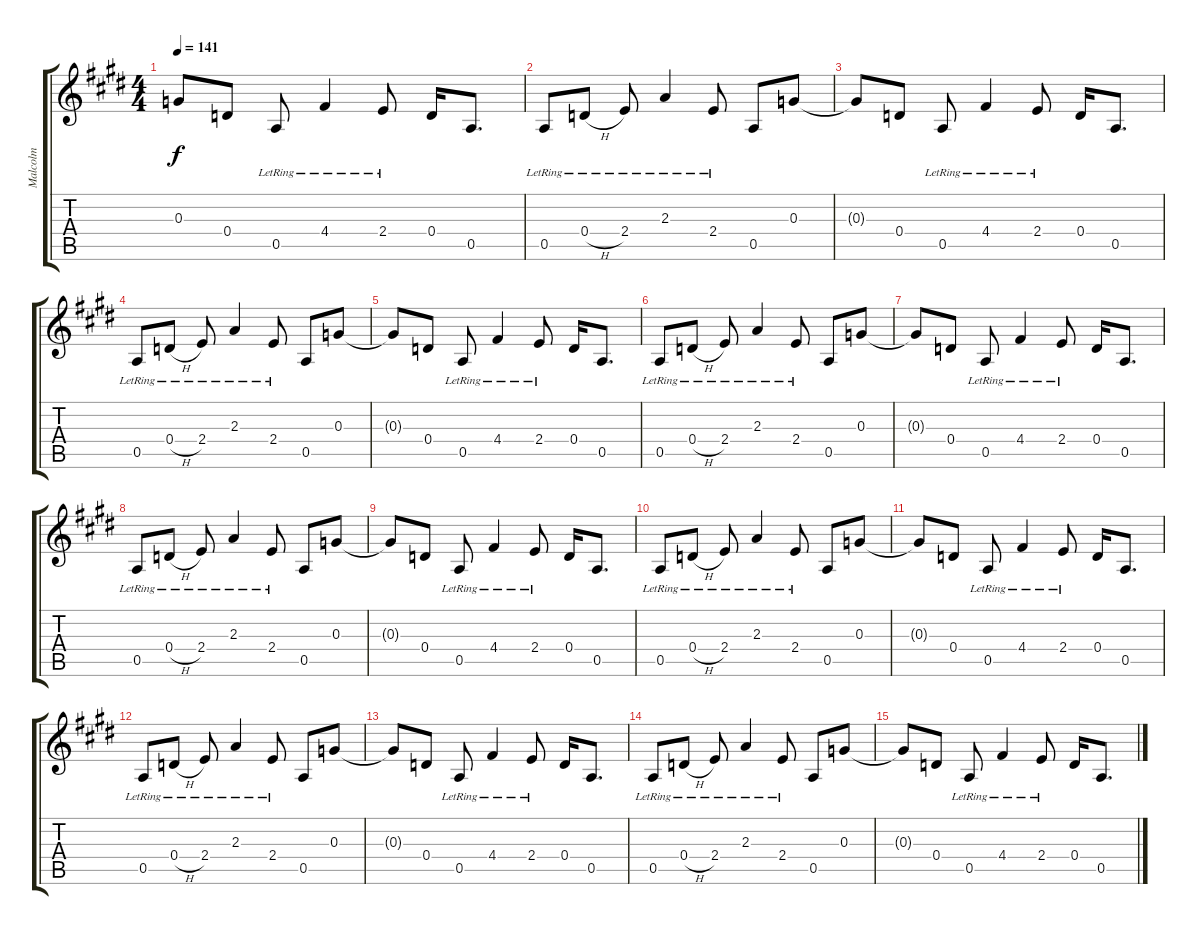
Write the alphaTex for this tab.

\track ("Malcolm" "Malcolm") {instrument distortionguitar}
\staff {score tabs}
\tuning (E4 B3 G3 D3 A2 E2) {hide}
\ts (4 4)
\tempo 141
\clef g2
\ks e
0.3{t}.8{dy f} 0.4.8 0.5{lr}.8 4.4{lr}.4 2.4{lr}.8 0.4.16 0.5.8{d} |
0.5{lr}.8 0.4{h lr}.8 2.4{lr}.8 2.3{lr}.4 2.4{lr}.8 0.5.8 0.3.8 |
0.3{t}.8 0.4.8 0.5{lr}.8 4.4{lr}.4 2.4{lr}.8 0.4.16 0.5.8{d} |
0.5{lr}.8 0.4{h lr}.8 2.4{lr}.8 2.3{lr}.4 2.4{lr}.8 0.5.8 0.3.8 |
0.3{t}.8 0.4.8 0.5{lr}.8 4.4{lr}.4 2.4{lr}.8 0.4.16 0.5.8{d} |
0.5{lr}.8 0.4{h lr}.8 2.4{lr}.8 2.3{lr}.4 2.4{lr}.8 0.5.8 0.3.8 |
0.3{t}.8 0.4.8 0.5{lr}.8 4.4{lr}.4 2.4{lr}.8 0.4.16 0.5.8{d} |
0.5{lr}.8 0.4{h lr}.8 2.4{lr}.8 2.3{lr}.4 2.4{lr}.8 0.5.8 0.3.8 |
0.3{t}.8 0.4.8 0.5{lr}.8 4.4{lr}.4 2.4{lr}.8 0.4.16 0.5.8{d} |
0.5{lr}.8 0.4{h lr}.8 2.4{lr}.8 2.3{lr}.4 2.4{lr}.8 0.5.8 0.3.8 |
0.3{t}.8 0.4.8 0.5{lr}.8 4.4{lr}.4 2.4{lr}.8 0.4.16 0.5.8{d} |
0.5{lr}.8 0.4{h lr}.8 2.4{lr}.8 2.3{lr}.4 2.4{lr}.8 0.5.8 0.3.8 |
0.3{t}.8 0.4.8 0.5{lr}.8 4.4{lr}.4 2.4{lr}.8 0.4.16 0.5.8{d} |
0.5{lr}.8 0.4{h lr}.8 2.4{lr}.8 2.3{lr}.4 2.4{lr}.8 0.5.8 0.3.8 |
0.3{t}.8 0.4.8 0.5{lr}.8 4.4{lr}.4 2.4{lr}.8 0.4.16 0.5.8{d}
